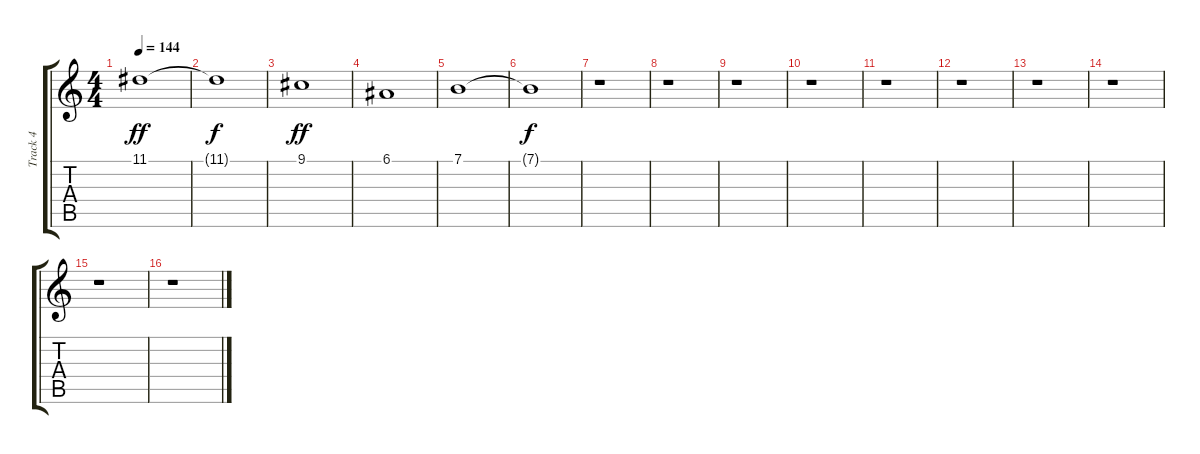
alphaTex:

\track ("Track 4" "Track 4") {instrument trumpet}
\staff {score tabs}
\tuning (E4 B3 G3 D3 A2 E2) {hide}
\ts (4 4)
\tempo 144
\clef g2
\ks c
11.1.1{dy ff} |
11.1{t}.1{dy f} |
9.1.1{dy ff} |
6.1.1 |
7.1.1 |
7.1{t}.1{dy f} |
r.1 |
r.1 |
r.1 |
r.1 |
r.1 |
r.1 |
r.1 |
r.1 |
r.1 |
r.1
